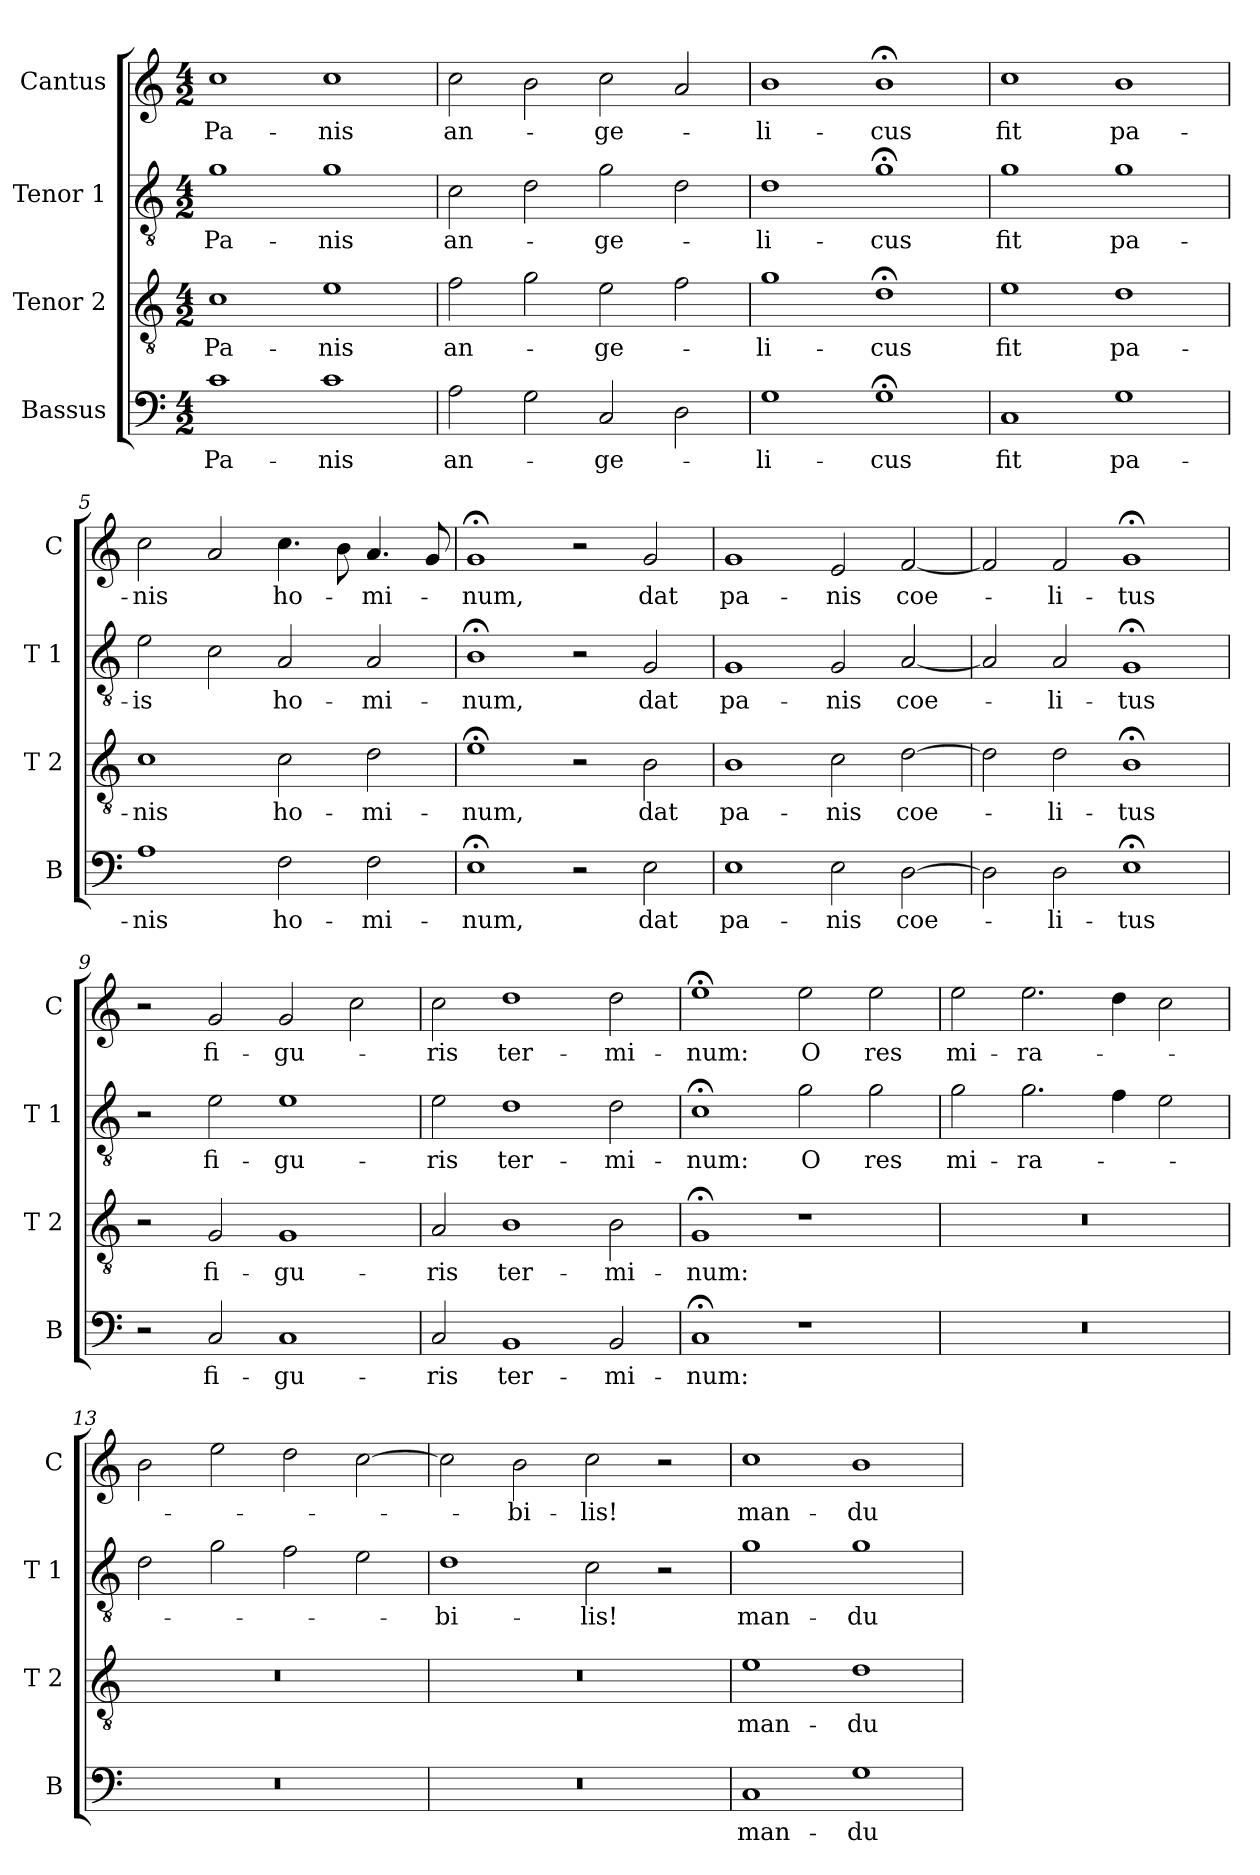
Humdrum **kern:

**kern	**text	**kern	**text	**kern	**text	**kern	**text
*part4	*part4	*part3	*part3	*part2	*part2	*part1	*part1
*staff4	*staff4	*staff3	*staff3	*staff2	*staff2	*staff1	*staff1
*I"Bassus	*	*I"Tenor 2	*	*I"Tenor 1	*	*I"Cantus	*
*I'B	*	*I'T 2	*	*I'T 1	*	*I'C	*
*clefF4	*	*clefGv2	*	*clefGv2	*	*clefG2	*
*k[]	*	*k[]	*	*k[]	*	*k[]	*
*C:	*	*C:	*	*C:	*	*C:	*
*M4/2	*	*M4/2	*	*M4/2	*	*M4/2	*
=1	=1	=1	=1	=1	=1	=1	=1
!	!LO:LY:b	!	!LO:LY:b	!	!LO:LY:b	!	!LO:LY:b
1c	Pa-	1c	Pa-	1g	Pa-	1cc	Pa-
!	!LO:LY:b	!	!LO:LY:b	!	!LO:LY:b	!	!LO:LY:b
1c	-nis	1e	-nis	1g	-nis	1cc	-nis
=2	=2	=2	=2	=2	=2	=2	=2
!	!LO:LY:b	!	!LO:LY:b	!	!LO:LY:b	!	!LO:LY:b
2A\	an-	2f\	an-	2c\	an-	2cc\	an-
2G\	.	2g\	.	2d\	.	2b\	.
!	!LO:LY:b	!	!LO:LY:b	!	!LO:LY:b	!	!LO:LY:b
2C/	-ge-	2e\	-ge-	2g\	-ge-	2cc\	-ge-
2D\	.	2f\	.	2d\	.	2a/	.
=3	=3	=3	=3	=3	=3	=3	=3
!	!LO:LY:b	!	!LO:LY:b	!	!LO:LY:b	!	!LO:LY:b
1G	-li-	1g	-li-	1d	-li-	1b	-li-
!	!LO:LY:b	!	!LO:LY:b	!	!LO:LY:b	!	!LO:LY:b
1G;<	-cus	1d;<	-cus	1g;<	-cus	1b;<	-cus
=4	=4	=4	=4	=4	=4	=4	=4
!	!LO:LY:b	!	!LO:LY:b	!	!LO:LY:b	!	!LO:LY:b
1C	fit	1e	fit	1g	fit	1cc	fit
!	!LO:LY:b	!	!LO:LY:b	!	!LO:LY:b	!	!LO:LY:b
1G	pa-	1d	pa-	1g	pa-	1b	pa-
!!LO:LB:g=z
=5	=5	=5	=5	=5	=5	=5	=5
!	!LO:LY:b	!	!LO:LY:b	!	!LO:LY:b	!	!LO:LY:b
1A	-nis	1c	-nis	2e\	-is	2cc\	-nis
.	.	.	.	2c\	.	2a/	.
!	!LO:LY:b	!	!LO:LY:b	!	!LO:LY:b	!	!LO:LY:b
2F\	ho-	2c\	ho-	2A/	ho-	4.cc\	ho-
.	.	.	.	.	.	8b\	.
!	!LO:LY:b	!	!LO:LY:b	!	!LO:LY:b	!	!LO:LY:b
2F\	-mi-	2d\	-mi-	2A/	-mi-	4.a/	-mi-
.	.	.	.	.	.	8g/	.
=6	=6	=6	=6	=6	=6	=6	=6
!	!LO:LY:b	!	!LO:LY:b	!	!LO:LY:b	!	!LO:LY:b
1E;<	-num,	1e;<	-num,	1B;<	-num,	1g;<	-num,
2r	.	2r	.	2r	.	2r	.
!	!LO:LY:b	!	!LO:LY:b	!	!LO:LY:b	!	!LO:LY:b
2E\	dat	2B\	dat	2G/	dat	2g/	dat
=7	=7	=7	=7	=7	=7	=7	=7
!	!LO:LY:b	!	!LO:LY:b	!	!LO:LY:b	!	!LO:LY:b
1E	pa-	1B	pa-	1G	pa-	1g	pa-
!	!LO:LY:b	!	!LO:LY:b	!	!LO:LY:b	!	!LO:LY:b
2E\	-nis	2c\	-nis	2G/	-nis	2e/	-nis
!	!LO:LY:b	!	!LO:LY:b	!	!LO:LY:b	!	!LO:LY:b
[2D\	coe-	[2d\	coe-	[2A/	coe-	[2f/	coe-
=8	=8	=8	=8	=8	=8	=8	=8
2D\]	.	2d\]	.	2A/]	.	2f/]	.
!	!LO:LY:b	!	!LO:LY:b	!	!LO:LY:b	!	!LO:LY:b
2D\	-li-	2d\	-li-	2A/	-li-	2f/	-li-
!	!LO:LY:b	!	!LO:LY:b	!	!LO:LY:b	!	!LO:LY:b
1E;<	-tus	1B;<	-tus	1G;<	-tus	1g;<	-tus
!!LO:LB:g=z
=9	=9	=9	=9	=9	=9	=9	=9
2r	.	2r	.	2r	.	2r	.
!	!LO:LY:b	!	!LO:LY:b	!	!LO:LY:b	!	!LO:LY:b
2C/	fi-	2G/	fi-	2e\	fi-	2g/	fi-
!	!LO:LY:b	!	!LO:LY:b	!	!LO:LY:b	!	!LO:LY:b
1C	-gu-	1G	-gu-	1e	-gu-	2g/	-gu-
.	.	.	.	.	.	2cc\	.
=10	=10	=10	=10	=10	=10	=10	=10
!	!LO:LY:b	!	!LO:LY:b	!	!LO:LY:b	!	!LO:LY:b
2C/	-ris	2A/	-ris	2e\	-ris	2cc\	-ris
!	!LO:LY:b	!	!LO:LY:b	!	!LO:LY:b	!	!LO:LY:b
1BB	ter-	1B	ter-	1d	ter-	1dd	ter-
!	!LO:LY:b	!	!LO:LY:b	!	!LO:LY:b	!	!LO:LY:b
2BB/	-mi-	2B\	-mi-	2d\	-mi-	2dd\	-mi-
=11	=11	=11	=11	=11	=11	=11	=11
!	!LO:LY:b	!	!LO:LY:b	!	!LO:LY:b	!	!LO:LY:b
1C;<	-num:	1G;<	-num:	1c;<	-num:	1ee;<	-num:
!	!	!	!	!	!LO:LY:b	!	!LO:LY:b
1r	.	1r	.	2g\	O	2ee\	O
!	!	!	!	!	!LO:LY:b	!	!LO:LY:b
.	.	.	.	2g\	res	2ee\	res
=12	=12	=12	=12	=12	=12	=12	=12
!	!	!	!	!	!LO:LY:b	!	!LO:LY:b
0r	.	0r	.	2g\	mi-	2ee\	mi-
!	!	!	!	!	!LO:LY:b	!	!LO:LY:b
.	.	.	.	2.g\	-ra-	2.ee\	-ra-
.	.	.	.	4f\	.	4dd\	.
.	.	.	.	2e\	.	2cc\	.
!!LO:PB:g=z
=13	=13	=13	=13	=13	=13	=13	=13
0r	.	0r	.	2d\	.	2b\	.
.	.	.	.	2g\	.	2ee\	.
.	.	.	.	2f\	.	2dd\	.
.	.	.	.	2e\	.	[2cc\	.
=14	=14	=14	=14	=14	=14	=14	=14
!	!	!	!	!	!LO:LY:b	!	!
0r	.	0r	.	1d	-bi-	2cc\]	.
!	!	!	!	!	!	!	!LO:LY:b
.	.	.	.	.	.	2b\	-bi-
!	!	!	!	!	!LO:LY:b	!	!LO:LY:b
.	.	.	.	2c\	-lis!	2cc\	-lis!
.	.	.	.	2r	.	2r	.
=15	=15	=15	=15	=15	=15	=15	=15
!	!LO:LY:b	!	!LO:LY:b	!	!LO:LY:b	!	!LO:LY:b
1C	man-	1e	man-	1g	man-	1cc	man-
!	!LO:LY:b	!	!LO:LY:b	!	!LO:LY:b	!	!LO:LY:b
1G	-du-	1d	-du-	1g	-du-	1b	-du-
=	=	=	=	=	=	=	=
*-	*-	*-	*-	*-	*-	*-	*-
